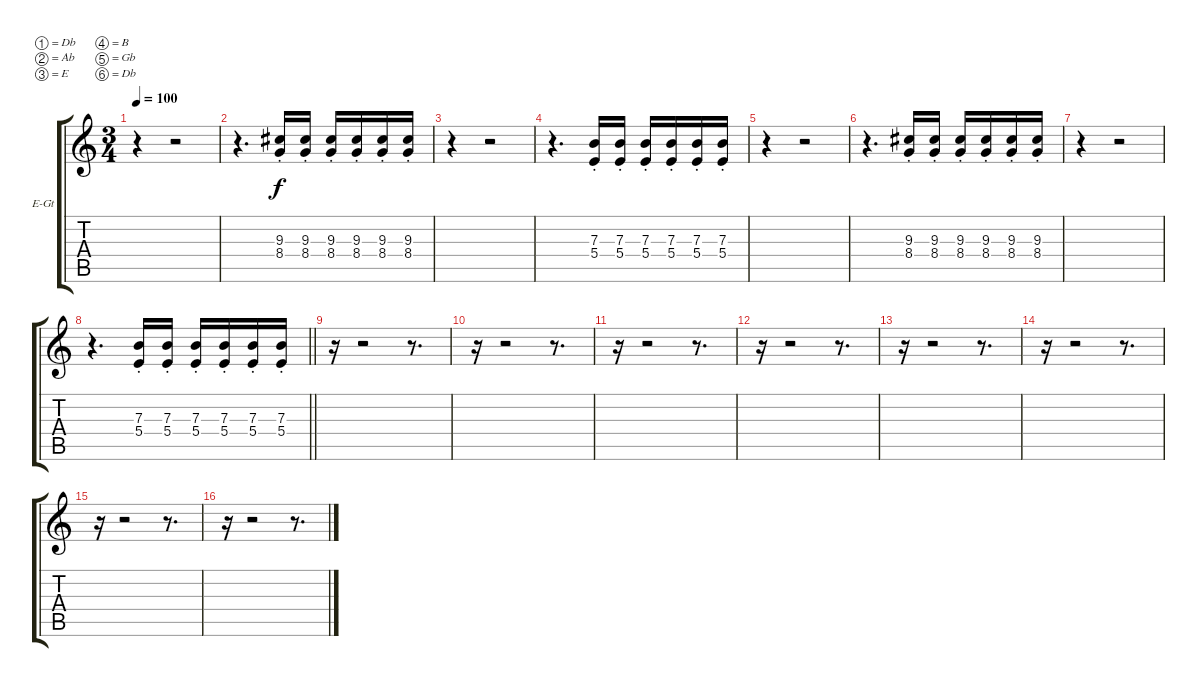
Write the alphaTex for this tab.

\bracketExtendMode groupsimilarinstruments
\firstSystemTrackNameOrientation horizontal
\otherSystemsTrackNameOrientation horizontal
\track ("Tommy Vetterli" "E-Gt") {instrument overdrivenguitar}
\staff {score tabs}
\tuning (Db4 Ab3 E3 B2 Gb2 Db2)
\ts (3 4)
\section ("" "")
\tempo 100
\clef g2
\ks c
r.4{dy f} r.2 |
r.4{d} (9.3{st} 8.4{st}).16 (9.3{st} 8.4{st}).16 (9.3{st} 8.4{st}).16 (9.3{st} 8.4{st}).16 (9.3{st} 8.4{st}).16 (9.3{st} 8.4{st}).16 |
r.4 r.2 |
r.4{d} (7.3{st} 5.4{st}).16 (7.3{st} 5.4{st}).16 (7.3{st} 5.4{st}).16 (7.3{st} 5.4{st}).16 (7.3{st} 5.4{st}).16 (7.3{st} 5.4{st}).16 |
r.4 r.2 |
r.4{d} (9.3{st} 8.4{st}).16 (9.3{st} 8.4{st}).16 (9.3{st} 8.4{st}).16 (9.3{st} 8.4{st}).16 (9.3{st} 8.4{st}).16 (9.3{st} 8.4{st}).16 |
r.4 r.2 |
\barLineRight lightlight
r.4{d} (7.3{st} 5.4{st}).16 (7.3{st} 5.4{st}).16 (7.3{st} 5.4{st}).16 (7.3{st} 5.4{st}).16 (7.3{st} 5.4{st}).16 (7.3{st} 5.4{st}).16 |
\section ("" "")
r.16 r.2 r.8{d} |
r.16 r.2 r.8{d} |
r.16 r.2 r.8{d} |
r.16 r.2 r.8{d} |
r.16 r.2 r.8{d} |
r.16 r.2 r.8{d} |
r.16 r.2 r.8{d} |
r.16 r.2 r.8{d}
